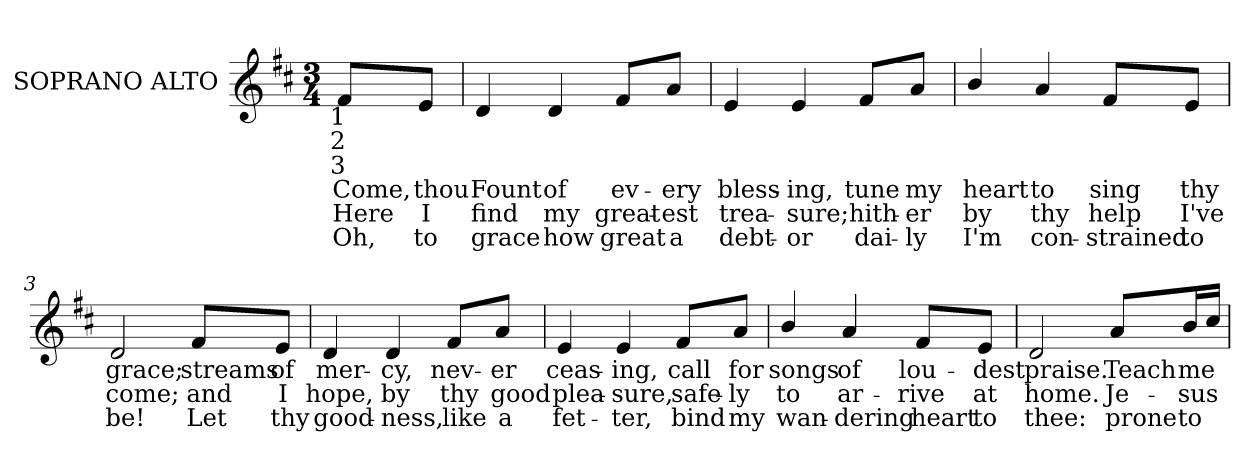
**kern	**text	**text	**text
*part1	*part1	*part1	*part1
*staff1	*staff1	*staff1	*staff1
*I"SOPRANO ALTO	*	*	*
*I'S. A.	*	*	*
!!LO:PB:g=z
*clefG2	*	*	*
*k[f#c#]	*	*	*
*D:	*	*	*
*M3/4	*	*	*
=	=	=	=
!LO:TX:b:cj:t=1	!	!	!
!LO:TX:b:cj:t=2	!	!	!
!LO:TX:b:cj:t=3	!	!	!
!	!LO:LY:b:color=#000000	!LO:LY:b:color=#000000	!LO:LY:b:color=#000000
8f#i/L	Come,	Here	Oh,
!	!LO:LY:b:color=#000000	!LO:LY:b:color=#000000	!LO:LY:b:color=#000000
8ei/J	thou	I	to
=	=	=	=
!	!LO:LY:b:color=#000000	!LO:LY:b:color=#000000	!LO:LY:b:color=#000000
4di/	Fount	find	grace
!	!LO:LY:b:color=#000000	!LO:LY:b:color=#000000	!LO:LY:b:color=#000000
4di/	of	my	how
!	!LO:LY:b:color=#000000	!LO:LY:b:color=#000000	!LO:LY:b:color=#000000
8f#i/L	ev-	great-	great
!	!LO:LY:b:color=#000000	!LO:LY:b:color=#000000	!LO:LY:b:color=#000000
8ai/J	-ery	-est	a
=1	=1	=1	=1
!	!LO:LY:b:color=#000000	!LO:LY:b:color=#000000	!LO:LY:b:color=#000000
4ei/	bless-	trea-	debt-
!	!LO:LY:b:color=#000000	!LO:LY:b:color=#000000	!LO:LY:b:color=#000000
4ei/	-ing,	-sure;	-or
!	!LO:LY:b:color=#000000	!LO:LY:b:color=#000000	!LO:LY:b:color=#000000
8f#i/L	tune	hith-	dai-
!	!LO:LY:b:color=#000000	!LO:LY:b:color=#000000	!LO:LY:b:color=#000000
8ai/J	my	-er	-ly
=2	=2	=2	=2
!	!LO:LY:b:color=#000000	!LO:LY:b:color=#000000	!LO:LY:b:color=#000000
4bi/	heart	by	I'm
!	!LO:LY:b:color=#000000	!LO:LY:b:color=#000000	!LO:LY:b:color=#000000
4ai/	to	thy	con-
!	!LO:LY:b:color=#000000	!LO:LY:b:color=#000000	!LO:LY:b:color=#000000
8f#i/L	sing	help	-strained
!	!LO:LY:b:color=#000000	!LO:LY:b:color=#000000	!LO:LY:b:color=#000000
8ei/J	thy	I've	to
!!LO:LB:g=z
=3	=3	=3	=3
!	!LO:LY:b:color=#000000	!LO:LY:b:color=#000000	!LO:LY:b:color=#000000
2di/	grace;	come;	be!
!	!LO:LY:b:color=#000000	!LO:LY:b:color=#000000	!LO:LY:b:color=#000000
8f#i/L	streams	and	Let
!	!LO:LY:b:color=#000000	!LO:LY:b:color=#000000	!LO:LY:b:color=#000000
8ei/J	of	I	thy
=4	=4	=4	=4
!	!LO:LY:b:color=#000000	!LO:LY:b:color=#000000	!LO:LY:b:color=#000000
4di/	mer-	hope,	good-
!	!LO:LY:b:color=#000000	!LO:LY:b:color=#000000	!LO:LY:b:color=#000000
4di/	-cy,	by	-ness,
!	!LO:LY:b:color=#000000	!LO:LY:b:color=#000000	!LO:LY:b:color=#000000
8f#i/L	nev-	thy	like
!	!LO:LY:b:color=#000000	!LO:LY:b:color=#000000	!LO:LY:b:color=#000000
8ai/J	-er	good	a
=5	=5	=5	=5
!	!LO:LY:b:color=#000000	!LO:LY:b:color=#000000	!LO:LY:b:color=#000000
4ei/	ceas-	plea-	fet-
!	!LO:LY:b:color=#000000	!LO:LY:b:color=#000000	!LO:LY:b:color=#000000
4ei/	-ing,	-sure,	-ter,
!	!LO:LY:b:color=#000000	!LO:LY:b:color=#000000	!LO:LY:b:color=#000000
8f#i/L	call	safe-	bind
!	!LO:LY:b:color=#000000	!LO:LY:b:color=#000000	!LO:LY:b:color=#000000
8ai/J	for	-ly	my
!!LO:LB:g=z
=6	=6	=6	=6
!	!LO:LY:b:color=#000000	!LO:LY:b:color=#000000	!LO:LY:b:color=#000000
4bi/	songs	to	wan-
!	!LO:LY:b:color=#000000	!LO:LY:b:color=#000000	!LO:LY:b:color=#000000
4ai/	of	ar-	-dering
!	!LO:LY:b:color=#000000	!LO:LY:b:color=#000000	!LO:LY:b:color=#000000
8f#i/L	lou-	-rive	heart
!	!LO:LY:b:color=#000000	!LO:LY:b:color=#000000	!LO:LY:b:color=#000000
8ei/J	-dest	at	to
=7	=7	=7	=7
!	!LO:LY:b:color=#000000	!LO:LY:b:color=#000000	!LO:LY:b:color=#000000
2di/	praise.	home.	thee:
!	!LO:LY:b:color=#000000	!LO:LY:b:color=#000000	!LO:LY:b:color=#000000
8ai/L	Teach	Je-	prone
!	!LO:LY:b:color=#000000	!LO:LY:b:color=#000000	!LO:LY:b:color=#000000
16bi/L	me	-sus	to
16cc#i/JJ	.	.	.
=	=	=	=
*-	*-	*-	*-
